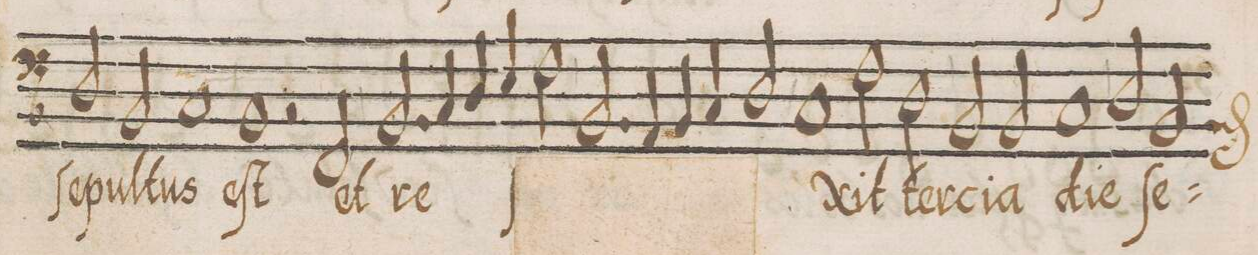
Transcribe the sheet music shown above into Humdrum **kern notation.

**kern	**text
*I"BASSVS	*
*clefF4	*
*k[b-]	*
*met()	*
*M2/1	*
2D/	ſe-
2BB-/	-pul-
1C	-tus
=92-	=92-
1BB-	eſt
2r	.
2FF/	et
=93-	=93-
2.BB-/	re-
4C/	.
4D/	.
4E/	.
2F\	-ſ-
=94-	=94-
2.BB-/	.
4AA/	.
4BB-/	.
4C/	.
2D/	.
=95-	=95-
1C	.
2F\	-xit
2D\	ter-
=96-	=96-
2BB-/	-ci-
2BB-/	-a
1C	di-
=97-	=97-
2D/	-e
*custos:BB-	*
2BB-/	ſe-
*-	*-
